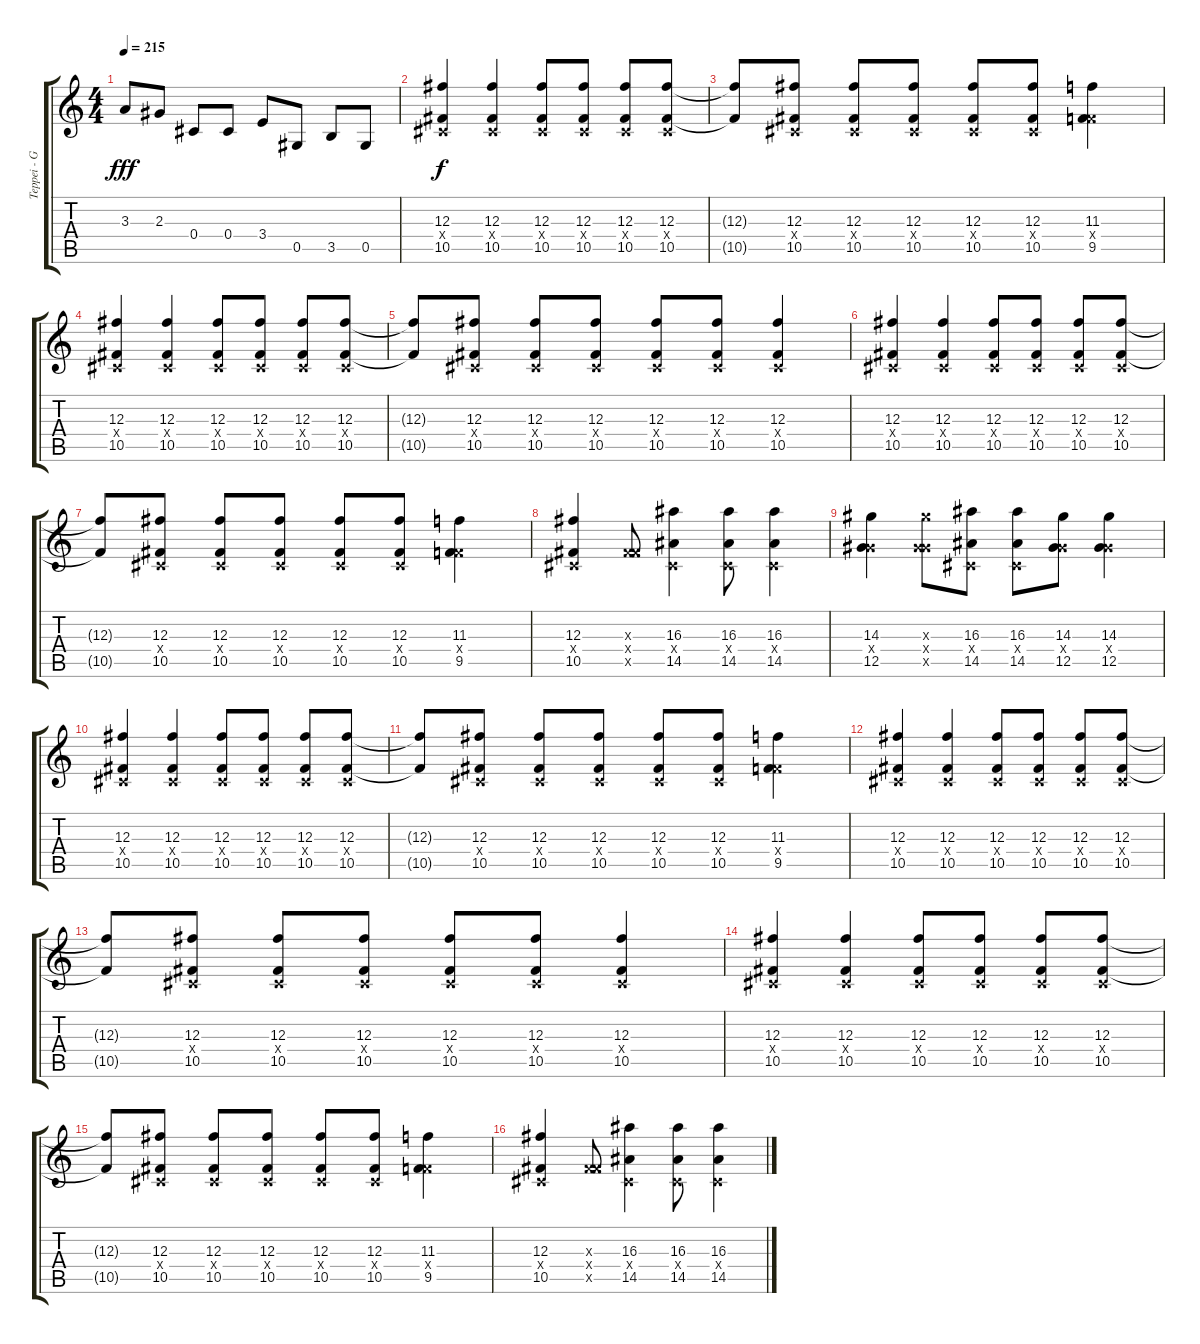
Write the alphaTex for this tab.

\track ("Teppei - Guitar" "Teppei - G") {instrument distortionguitar}
\staff {score tabs}
\tuning (Eb4 Bb3 Gb3 Db3 Ab2 Eb2) {hide}
\ts (4 4)
\tempo 215
\clef g2
\ks c
3.3.8{dy fff} 2.3.8 0.4.8 0.4.8 3.4.8 0.5.8 3.5.8 0.5.8 |
(12.3 0.4{x} 10.5).4{dy f} (12.3 0.4{x} 10.5).4 (12.3 0.4{x} 10.5).8 (12.3 0.4{x} 10.5).8 (12.3 0.4{x} 10.5).8 (12.3 0.4{x} 10.5).8 |
(12.3{t} 10.5{t}).8 (12.3 0.4{x} 10.5).8 (12.3 0.4{x} 10.5).8 (12.3 0.4{x} 10.5).8 (12.3 0.4{x} 10.5).8 (12.3 0.4{x} 10.5).8 (11.3 4.4{x} 9.5).4 |
(12.3 0.4{x} 10.5).4 (12.3 0.4{x} 10.5).4 (12.3 0.4{x} 10.5).8 (12.3 0.4{x} 10.5).8 (12.3 0.4{x} 10.5).8 (12.3 0.4{x} 10.5).8 |
(12.3{t} 10.5{t}).8 (12.3 0.4{x} 10.5).8 (12.3 0.4{x} 10.5).8 (12.3 0.4{x} 10.5).8 (12.3 0.4{x} 10.5).8 (12.3 0.4{x} 10.5).8 (12.3 0.4{x} 10.5).4 |
(12.3 0.4{x} 10.5).4 (12.3 0.4{x} 10.5).4 (12.3 0.4{x} 10.5).8 (12.3 0.4{x} 10.5).8 (12.3 0.4{x} 10.5).8 (12.3 0.4{x} 10.5).8 |
(12.3{t} 10.5{t}).8 (12.3 0.4{x} 10.5).8 (12.3 0.4{x} 10.5).8 (12.3 0.4{x} 10.5).8 (12.3 0.4{x} 10.5).8 (12.3 0.4{x} 10.5).8 (11.3 4.4{x} 9.5).4 |
(12.3 0.4{x} 10.5).4 (0.3{x} 5.4{x} 10.5{x}).8 (16.3 0.4{x} 14.5).4 (16.3 0.4{x} 14.5).8 (16.3 0.4{x} 14.5).4 |
(14.3 7.4{x} 12.5).4 (14.3{x} 7.4{x} 12.5{x}).8 (16.3 0.4{x} 14.5).8 (16.3 0.4{x} 14.5).8 (14.3 7.4{x} 12.5).8 (14.3 7.4{x} 12.5).4 |
(12.3 0.4{x} 10.5).4 (12.3 0.4{x} 10.5).4 (12.3 0.4{x} 10.5).8 (12.3 0.4{x} 10.5).8 (12.3 0.4{x} 10.5).8 (12.3 0.4{x} 10.5).8 |
(12.3{t} 10.5{t}).8 (12.3 0.4{x} 10.5).8 (12.3 0.4{x} 10.5).8 (12.3 0.4{x} 10.5).8 (12.3 0.4{x} 10.5).8 (12.3 0.4{x} 10.5).8 (11.3 4.4{x} 9.5).4 |
(12.3 0.4{x} 10.5).4 (12.3 0.4{x} 10.5).4 (12.3 0.4{x} 10.5).8 (12.3 0.4{x} 10.5).8 (12.3 0.4{x} 10.5).8 (12.3 0.4{x} 10.5).8 |
(12.3{t} 10.5{t}).8 (12.3 0.4{x} 10.5).8 (12.3 0.4{x} 10.5).8 (12.3 0.4{x} 10.5).8 (12.3 0.4{x} 10.5).8 (12.3 0.4{x} 10.5).8 (12.3 0.4{x} 10.5).4 |
(12.3 0.4{x} 10.5).4 (12.3 0.4{x} 10.5).4 (12.3 0.4{x} 10.5).8 (12.3 0.4{x} 10.5).8 (12.3 0.4{x} 10.5).8 (12.3 0.4{x} 10.5).8 |
(12.3{t} 10.5{t}).8 (12.3 0.4{x} 10.5).8 (12.3 0.4{x} 10.5).8 (12.3 0.4{x} 10.5).8 (12.3 0.4{x} 10.5).8 (12.3 0.4{x} 10.5).8 (11.3 4.4{x} 9.5).4 |
(12.3 0.4{x} 10.5).4 (0.3{x} 5.4{x} 10.5{x}).8 (16.3 0.4{x} 14.5).4 (16.3 0.4{x} 14.5).8 (16.3 0.4{x} 14.5).4
